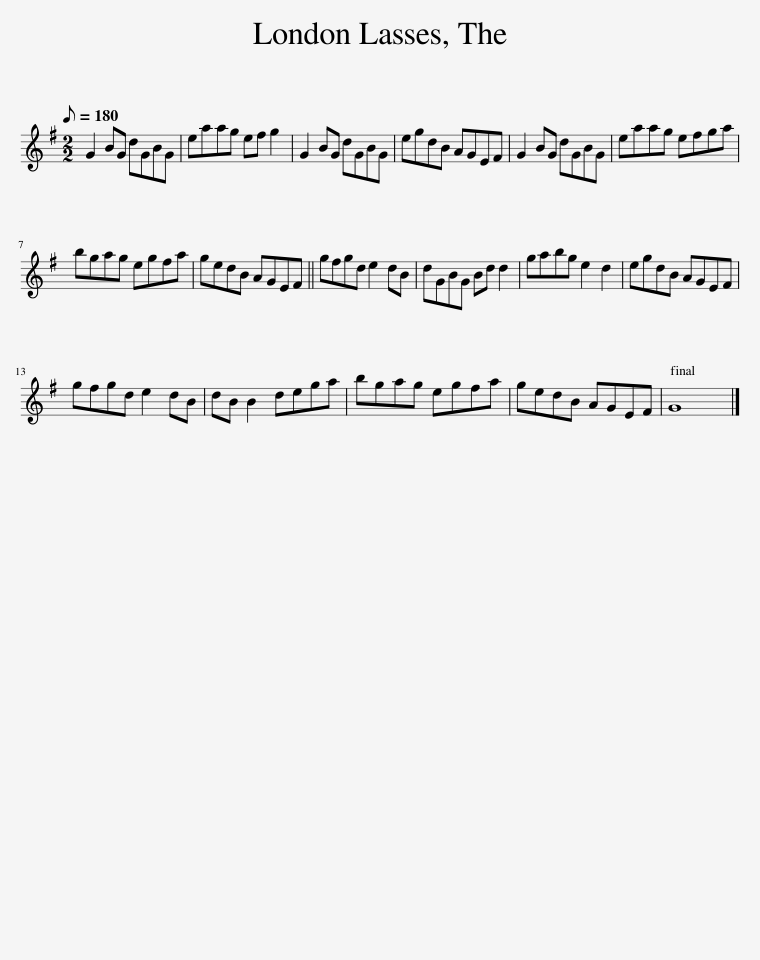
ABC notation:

X:1
L:1/8
Q:1/8=180
M:2/2
I:linebreak $
K:G
V:1 treble
V:1
 G2 BG dGBG | eaag ef g2 | G2 BG dGBG | egdB AGEF | G2 BG dGBG | %5
 eaag efga |$ bgag egfa | gedB AGEF || gfgd e2 dB | dGBG Bd d2 | %10
 gabg e2 d2 | egdB AGEF |$ gfgd e2 dB | dB B2 dega | bgag egfa | %15
 gedB AGEF | G8 |] %17
